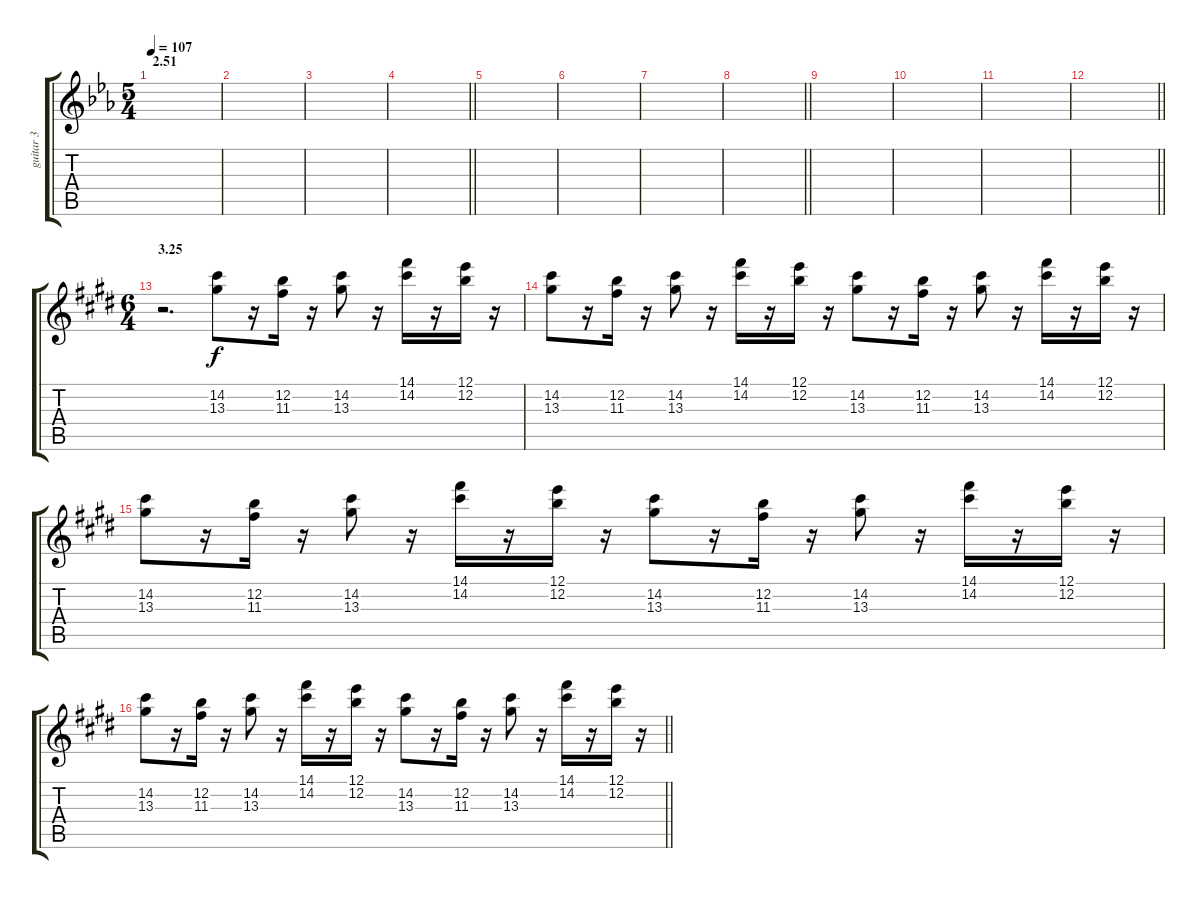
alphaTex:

\track ("guitar 3" "guitar 3") {instrument distortionguitar}
\staff {score tabs}
\tuning (E4 B3 G3 D3 A2 E2) {hide}
\ts (5 4)
\section ("" "2.51")
\tempo 107
\clef g2
\ks eb
|
|
|
\barLineRight lightlight
|
|
|
|
\barLineRight lightlight
|
|
|
|
\barLineRight lightlight
|
\ts (6 4)
\section ("" "3.25")
\ks e
r.2{d} (14.2 13.3).8 r.16 (12.2 11.3).16 r.16 (14.2 13.3).8 r.16 (14.1 14.2).16 r.16 (12.1 12.2).16 r.16 |
(14.2 13.3).8 r.16 (12.2 11.3).16 r.16 (14.2 13.3).8 r.16 (14.1 14.2).16 r.16 (12.1 12.2).16 r.16 (14.2 13.3).8 r.16 (12.2 11.3).16 r.16 (14.2 13.3).8 r.16 (14.1 14.2).16 r.16 (12.1 12.2).16 r.16 |
(14.2 13.3).8 r.16 (12.2 11.3).16 r.16 (14.2 13.3).8 r.16 (14.1 14.2).16 r.16 (12.1 12.2).16 r.16 (14.2 13.3).8 r.16 (12.2 11.3).16 r.16 (14.2 13.3).8 r.16 (14.1 14.2).16 r.16 (12.1 12.2).16 r.16 |
\barLineRight lightlight
(14.2 13.3).8 r.16 (12.2 11.3).16 r.16 (14.2 13.3).8 r.16 (14.1 14.2).16 r.16 (12.1 12.2).16 r.16 (14.2 13.3).8 r.16 (12.2 11.3).16 r.16 (14.2 13.3).8 r.16 (14.1 14.2).16 r.16 (12.1 12.2).16 r.16
